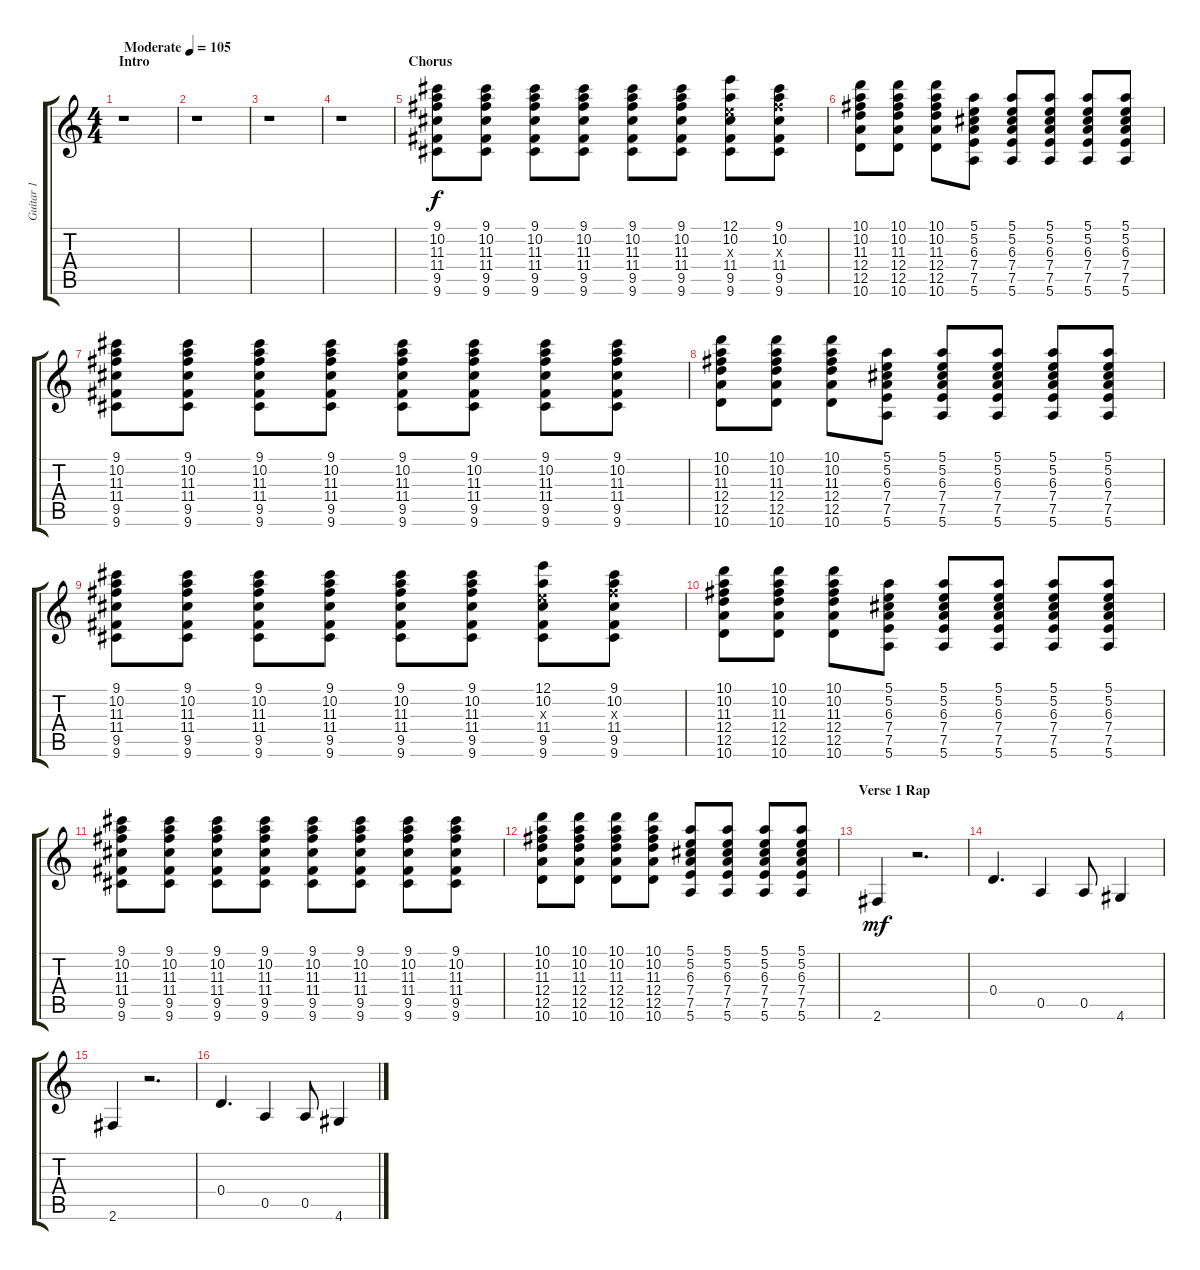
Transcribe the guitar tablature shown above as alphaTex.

\track ("Guitar 1" "Guitar 1") {instrument overdrivenguitar}
\staff {score tabs}
\tuning (E4 B3 G3 D3 A2 E2) {hide}
\ts (4 4)
\section ("" "Intro")
\tempo (105 "Moderate")
\clef g2
\ks c
r.1{dy f instrument overdrivenguitar} |
r.1 |
r.1 |
r.1 |
\section ("" "Chorus")
(9.1 10.2 11.3 11.4 9.5 9.6).8 (9.1 10.2 11.3 11.4 9.5 9.6).8 (9.1 10.2 11.3 11.4 9.5 9.6).8 (9.1 10.2 11.3 11.4 9.5 9.6).8 (9.1 10.2 11.3 11.4 9.5 9.6).8 (9.1 10.2 11.3 11.4 9.5 9.6).8 (12.1 10.2 9.3{x} 11.4 9.5 9.6).8 (9.1 10.2 11.3{x} 11.4 9.5 9.6).8 |
(10.1 10.2 11.3 12.4 12.5 10.6).8 (10.1 10.2 11.3 12.4 12.5 10.6).8 (10.1 10.2 11.3 12.4 12.5 10.6).8 (5.1 5.2 6.3 7.4 7.5 5.6).8 (5.1 5.2 6.3 7.4 7.5 5.6).8 (5.1 5.2 6.3 7.4 7.5 5.6).8 (5.1 5.2 6.3 7.4 7.5 5.6).8 (5.1 5.2 6.3 7.4 7.5 5.6).8 |
(9.1 10.2 11.3 11.4 9.5 9.6).8 (9.1 10.2 11.3 11.4 9.5 9.6).8 (9.1 10.2 11.3 11.4 9.5 9.6).8 (9.1 10.2 11.3 11.4 9.5 9.6).8 (9.1 10.2 11.3 11.4 9.5 9.6).8 (9.1 10.2 11.3 11.4 9.5 9.6).8 (9.1 10.2 11.3 11.4 9.5 9.6).8 (9.1 10.2 11.3 11.4 9.5 9.6).8 |
(10.1 10.2 11.3 12.4 12.5 10.6).8 (10.1 10.2 11.3 12.4 12.5 10.6).8 (10.1 10.2 11.3 12.4 12.5 10.6).8 (5.1 5.2 6.3 7.4 7.5 5.6).8 (5.1 5.2 6.3 7.4 7.5 5.6).8 (5.1 5.2 6.3 7.4 7.5 5.6).8 (5.1 5.2 6.3 7.4 7.5 5.6).8 (5.1 5.2 6.3 7.4 7.5 5.6).8 |
(9.1 10.2 11.3 11.4 9.5 9.6).8 (9.1 10.2 11.3 11.4 9.5 9.6).8 (9.1 10.2 11.3 11.4 9.5 9.6).8 (9.1 10.2 11.3 11.4 9.5 9.6).8 (9.1 10.2 11.3 11.4 9.5 9.6).8 (9.1 10.2 11.3 11.4 9.5 9.6).8 (12.1 10.2 9.3{x} 11.4 9.5 9.6).8 (9.1 10.2 11.3{x} 11.4 9.5 9.6).8 |
(10.1 10.2 11.3 12.4 12.5 10.6).8 (10.1 10.2 11.3 12.4 12.5 10.6).8 (10.1 10.2 11.3 12.4 12.5 10.6).8 (5.1 5.2 6.3 7.4 7.5 5.6).8 (5.1 5.2 6.3 7.4 7.5 5.6).8 (5.1 5.2 6.3 7.4 7.5 5.6).8 (5.1 5.2 6.3 7.4 7.5 5.6).8 (5.1 5.2 6.3 7.4 7.5 5.6).8 |
(9.1 10.2 11.3 11.4 9.5 9.6).8 (9.1 10.2 11.3 11.4 9.5 9.6).8 (9.1 10.2 11.3 11.4 9.5 9.6).8 (9.1 10.2 11.3 11.4 9.5 9.6).8 (9.1 10.2 11.3 11.4 9.5 9.6).8 (9.1 10.2 11.3 11.4 9.5 9.6).8 (9.1 10.2 11.3 11.4 9.5 9.6).8 (9.1 10.2 11.3 11.4 9.5 9.6).8 |
(10.1 10.2 11.3 12.4 12.5 10.6).8 (10.1 10.2 11.3 12.4 12.5 10.6).8 (10.1 10.2 11.3 12.4 12.5 10.6).8 (10.1 10.2 11.3 12.4 12.5 10.6).8 (5.1 5.2 6.3 7.4 7.5 5.6).8 (5.1 5.2 6.3 7.4 7.5 5.6).8 (5.1 5.2 6.3 7.4 7.5 5.6).8 (5.1 5.2 6.3 7.4 7.5 5.6).8 |
\section ("" "Verse 1 Rap")
2.6.4{dy mf} r.2{d} |
0.4.4{d} 0.5.4 0.5.8 4.6.4 |
2.6.4 r.2{d} |
0.4.4{d} 0.5.4 0.5.8 4.6.4
